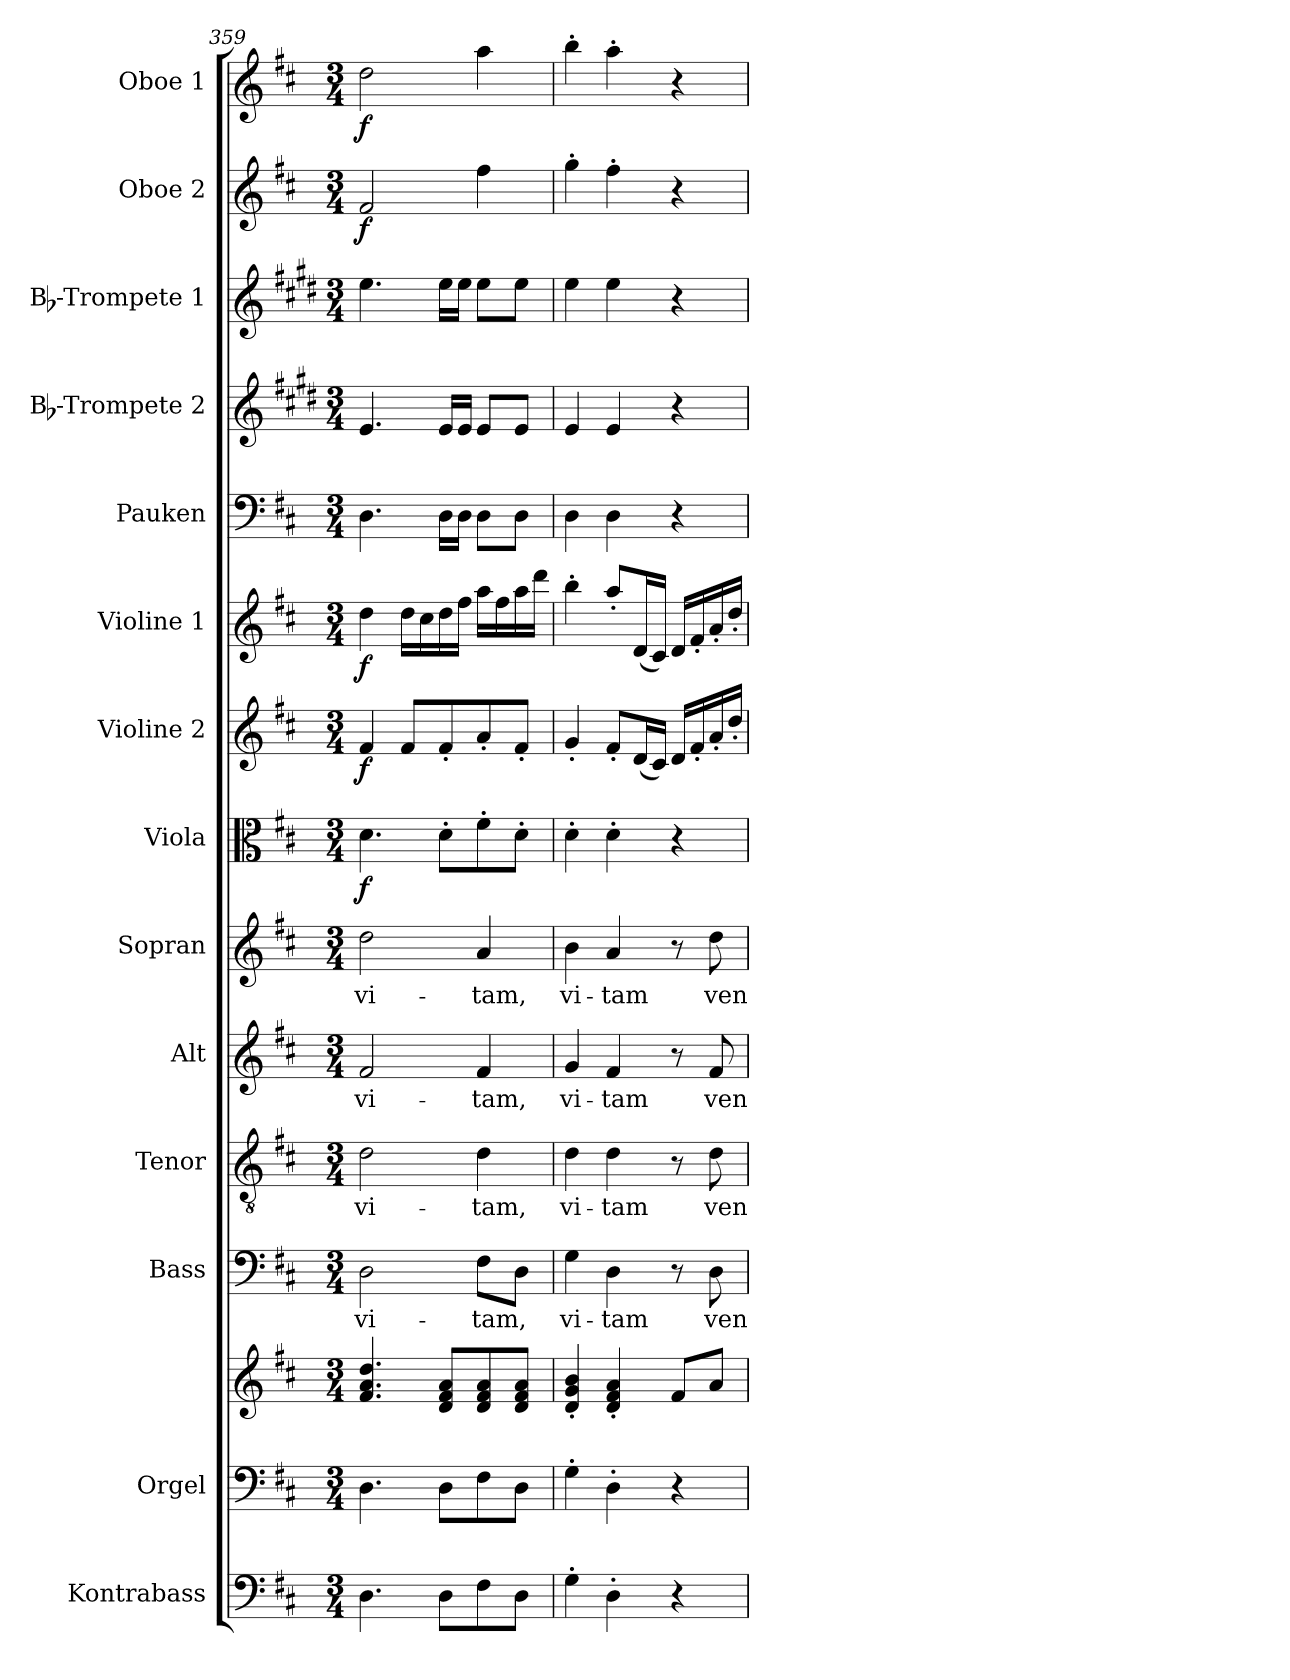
**kern	**kern	**kern	**kern	**text	**kern	**text	**kern	**text	**kern	**text	**kern	**dynam	**kern	**dynam	**kern	**dynam	**kern	**kern	**kern	**kern	**dynam	**kern	**dynam
*part14	*part13	*part13	*part12	*part12	*part11	*part11	*part10	*part10	*part9	*part9	*part8	*part8	*part7	*part7	*part6	*part6	*part5	*part4	*part3	*part2	*part2	*part1	*part1
*staff15	*staff14	*staff13	*staff12	*staff12	*staff11	*staff11	*staff10	*staff10	*staff9	*staff9	*staff8	*staff8	*staff7	*staff7	*staff6	*staff6	*staff5	*staff4	*staff3	*staff2	*staff2	*staff1	*staff1
*I"Kontrabass	*I"Orgel	*	*I"Bass	*	*I"Tenor	*	*I"Alt	*	*I"Sopran	*	*I"Viola	*	*I"Violine 2	*	*I"Violine 1	*	*I"Pauken	*I"Bb-Trompete 2	*I"Bb-Trompete 1	*I"Oboe 2	*	*I"Oboe 1	*
*I'Kb.	*I'Org.	*	*I'B.	*	*I'T.	*	*I'A.	*	*I'S.	*	*I'Vla.	*	*I'Vl. 2	*	*I'Vl. 1	*	*I'Pk.	*I'Bb Trp. 2	*I'Bb Trp. 1	*I'Ob. 2	*	*I'Ob. 1	*
*clefF4	*clefF4	*clefG2	*clefF4	*	*clefGv2	*	*clefG2	*	*clefG2	*	*clefC3	*	*clefG2	*	*clefG2	*	*clefF4	*clefG2	*clefG2	*clefG2	*	*clefG2	*
*ITrd7c12	*	*	*	*	*	*	*	*	*	*	*	*	*	*	*	*	*	*ITrd1c2	*ITrd1c2	*	*	*	*
*k[f#c#]	*k[f#c#]	*k[f#c#]	*k[f#c#]	*	*k[f#c#]	*	*k[f#c#]	*	*k[f#c#]	*	*k[f#c#]	*	*k[f#c#]	*	*k[f#c#]	*	*k[f#c#]	*k[f#c#]	*k[f#c#]	*k[f#c#]	*	*k[f#c#]	*
*D:	*D:	*D:	*D:	*	*D:	*	*D:	*	*D:	*	*D:	*	*D:	*	*D:	*	*D:	*D:	*D:	*D:	*	*D:	*
*M3/4	*M3/4	*M3/4	*M3/4	*	*M3/4	*	*M3/4	*	*M3/4	*	*M3/4	*	*M3/4	*	*M3/4	*	*M3/4	*M3/4	*M3/4	*M3/4	*	*M3/4	*
=359	=359	=359	=359	=359	=359	=359	=359	=359	=359	=359	=359	=359	=359	=359	=359	=359	=359	=359	=359	=359	=359	=359	=359
!	!	!	!	!LO:LY:b	!	!LO:LY:b	!	!LO:LY:b	!	!LO:LY:b	!	!LO:DY:b	!	!LO:DY:b	!	!LO:DY:b	!	!	!	!	!LO:DY:b	!	!LO:DY:b
4.DD\	4.D\	4.f#/ 4.a/ 4.dd/	2D\	vi-	2d\	vi-	2f#/	vi-	2dd\	vi-	4.d\	f	4f#/	f	4dd\	f	4.D\	4.d/	4.dd\	2f#/	f	2dd\	f
.	.	.	.	.	.	.	.	.	.	.	.	.	8f#/L	.	16dd\LL	.	.	.	.	.	.	.	.
.	.	.	.	.	.	.	.	.	.	.	.	.	.	.	16cc#\	.	.	.	.	.	.	.	.
8DD\L	8D\L	8d/ 8f#/ 8a/L	.	.	.	.	.	.	.	.	8d'>\L	.	8f#'</	.	16dd\	.	16D\LL	16d/LL	16dd\LL	.	.	.	.
.	.	.	.	.	.	.	.	.	.	.	.	.	.	.	16ff#\JJ	.	16D\JJ	16d/JJ	16dd\JJ	.	.	.	.
!	!	!	!	!LO:LY:b	!	!LO:LY:b	!	!LO:LY:b	!	!LO:LY:b	!	!	!	!	!	!	!	!	!	!	!	!	!
8FF#\	8F#\	8d/ 8f#/ 8a/	8F#\L	-tam,	4d\	-tam,	4f#/	-tam,	4a/	-tam,	8f#'>\	.	8a'</	.	16aa\LL	.	8D\L	8d/L	8dd\L	4ff#\	.	4aa\	.
.	.	.	.	.	.	.	.	.	.	.	.	.	.	.	16ff#\	.	.	.	.	.	.	.	.
8DD\J	8D\J	8d/ 8f#/ 8a/J	8D\J	.	.	.	.	.	.	.	8d'>\J	.	8f#'</J	.	16aa\	.	8D\J	8d/J	8dd\J	.	.	.	.
.	.	.	.	.	.	.	.	.	.	.	.	.	.	.	16ddd\JJ	.	.	.	.	.	.	.	.
!!LO:PB:g=z
=360	=360	=360	=360	=360	=360	=360	=360	=360	=360	=360	=360	=360	=360	=360	=360	=360	=360	=360	=360	=360	=360	=360	=360
!	!	!	!	!LO:LY:b	!	!LO:LY:b	!	!LO:LY:b	!	!LO:LY:b	!	!	!	!	!	!	!	!	!	!	!	!	!
4GG'>\	4G'>\	4d/'< 4g/'< 4b/'<	4G\	vi-	4d\	vi-	4g/	vi-	4b\	vi-	4d'>\	.	4g'</	.	4bb'>\	.	4D\	4d/	4dd\	4gg'>\	.	4bb'>\	.
!	!	!	!	!LO:LY:b	!	!LO:LY:b	!	!LO:LY:b	!	!LO:LY:b	!	!	!	!	!	!	!	!	!	!	!	!	!
4DD'>\	4D'>\	4d/'< 4f#/'< 4a/'<	4D\	-tam	4d\	-tam	4f#/	-tam	4a/	-tam	4d'>\	.	8f#'</L	.	8aa'</L	.	4D\	4d/	4dd\	4ff#'>\	.	4aa'>\	.
.	.	.	.	.	.	.	.	.	.	.	.	.	(<16d/L	.	(<16d/L	.	.	.	.	.	.	.	.
.	.	.	.	.	.	.	.	.	.	.	.	.	16c#/JJ)	.	16c#/JJ)	.	.	.	.	.	.	.	.
4r	4r	8f#/L	8r	.	8r	.	8r	.	8r	.	4r	.	16d/LL	.	16d/LL	.	4r	4r	4r	4r	.	4r	.
.	.	.	.	.	.	.	.	.	.	.	.	.	16f#'</	.	16f#'</	.	.	.	.	.	.	.	.
!	!	!	!	!LO:LY:b	!	!LO:LY:b	!	!LO:LY:b	!	!LO:LY:b	!	!	!	!	!	!	!	!	!	!	!	!	!
.	.	8a/J	8D\	ven-	8d\	ven-	8f#/	ven-	8dd\	ven-	.	.	16a'</	.	16a'</	.	.	.	.	.	.	.	.
.	.	.	.	.	.	.	.	.	.	.	.	.	16dd'</JJ	.	16dd'</JJ	.	.	.	.	.	.	.	.
=	=	=	=	=	=	=	=	=	=	=	=	=	=	=	=	=	=	=	=	=	=	=	=
*-	*-	*-	*-	*-	*-	*-	*-	*-	*-	*-	*-	*-	*-	*-	*-	*-	*-	*-	*-	*-	*-	*-	*-
